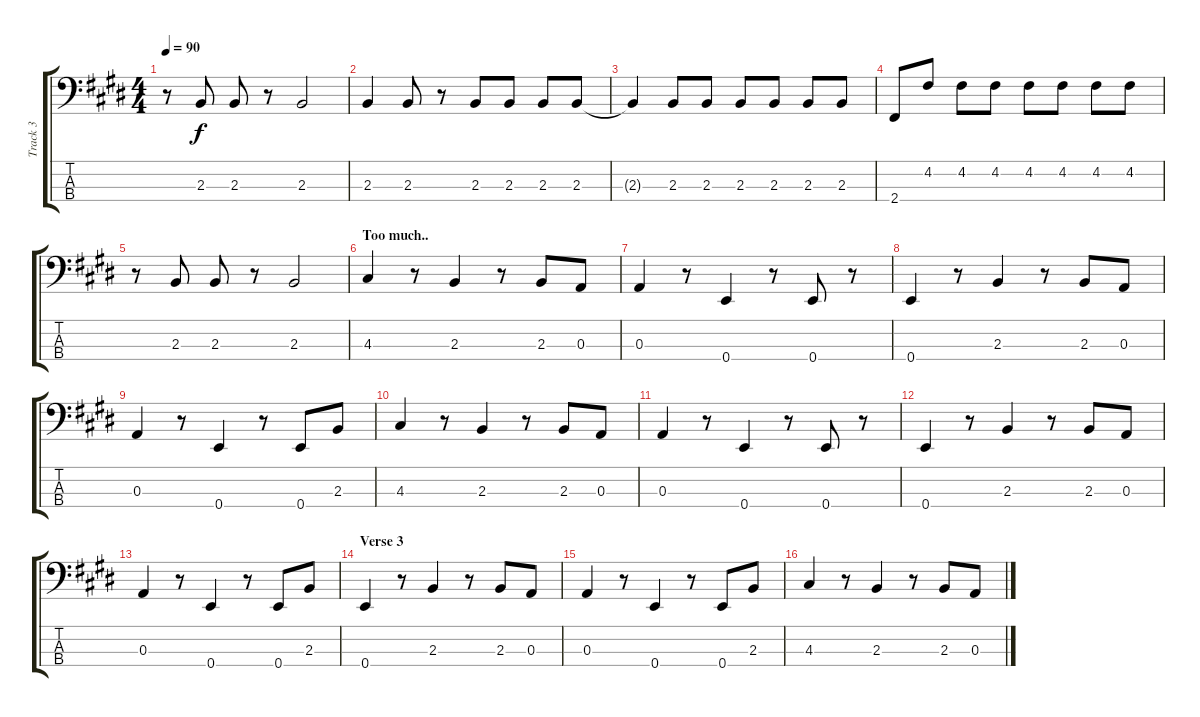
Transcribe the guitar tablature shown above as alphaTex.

\track ("Track 3" "Track 3") {instrument electricbassfinger}
\staff {score tabs}
\tuning (G2 D2 A1 E1) {hide}
\ts (4 4)
\tempo 90
\clef f4
\ks e
r.8{dy f} 2.3.8 2.3.8 r.8 2.3.2 |
2.3.4 2.3.8 r.8 2.3.8 2.3.8 2.3.8 2.3.8 |
2.3{t}.4 2.3.8 2.3.8 2.3.8 2.3.8 2.3.8 2.3.8 |
2.4.8 4.2.8 4.2.8 4.2.8 4.2.8 4.2.8 4.2.8 4.2.8 |
r.8 2.3.8 2.3.8 r.8 2.3.2 |
\section ("" "Too much..")
4.3.4 r.8 2.3.4 r.8 2.3.8 0.3.8 |
0.3.4 r.8 0.4.4 r.8 0.4.8 r.8 |
0.4.4 r.8 2.3.4 r.8 2.3.8 0.3.8 |
0.3.4 r.8 0.4.4 r.8 0.4.8 2.3.8 |
4.3.4 r.8 2.3.4 r.8 2.3.8 0.3.8 |
0.3.4 r.8 0.4.4 r.8 0.4.8 r.8 |
0.4.4 r.8 2.3.4 r.8 2.3.8 0.3.8 |
0.3.4 r.8 0.4.4 r.8 0.4.8 2.3.8 |
\section ("" "Verse 3")
0.4.4 r.8 2.3.4 r.8 2.3.8 0.3.8 |
0.3.4 r.8 0.4.4 r.8 0.4.8 2.3.8 |
4.3.4 r.8 2.3.4 r.8 2.3.8 0.3.8
